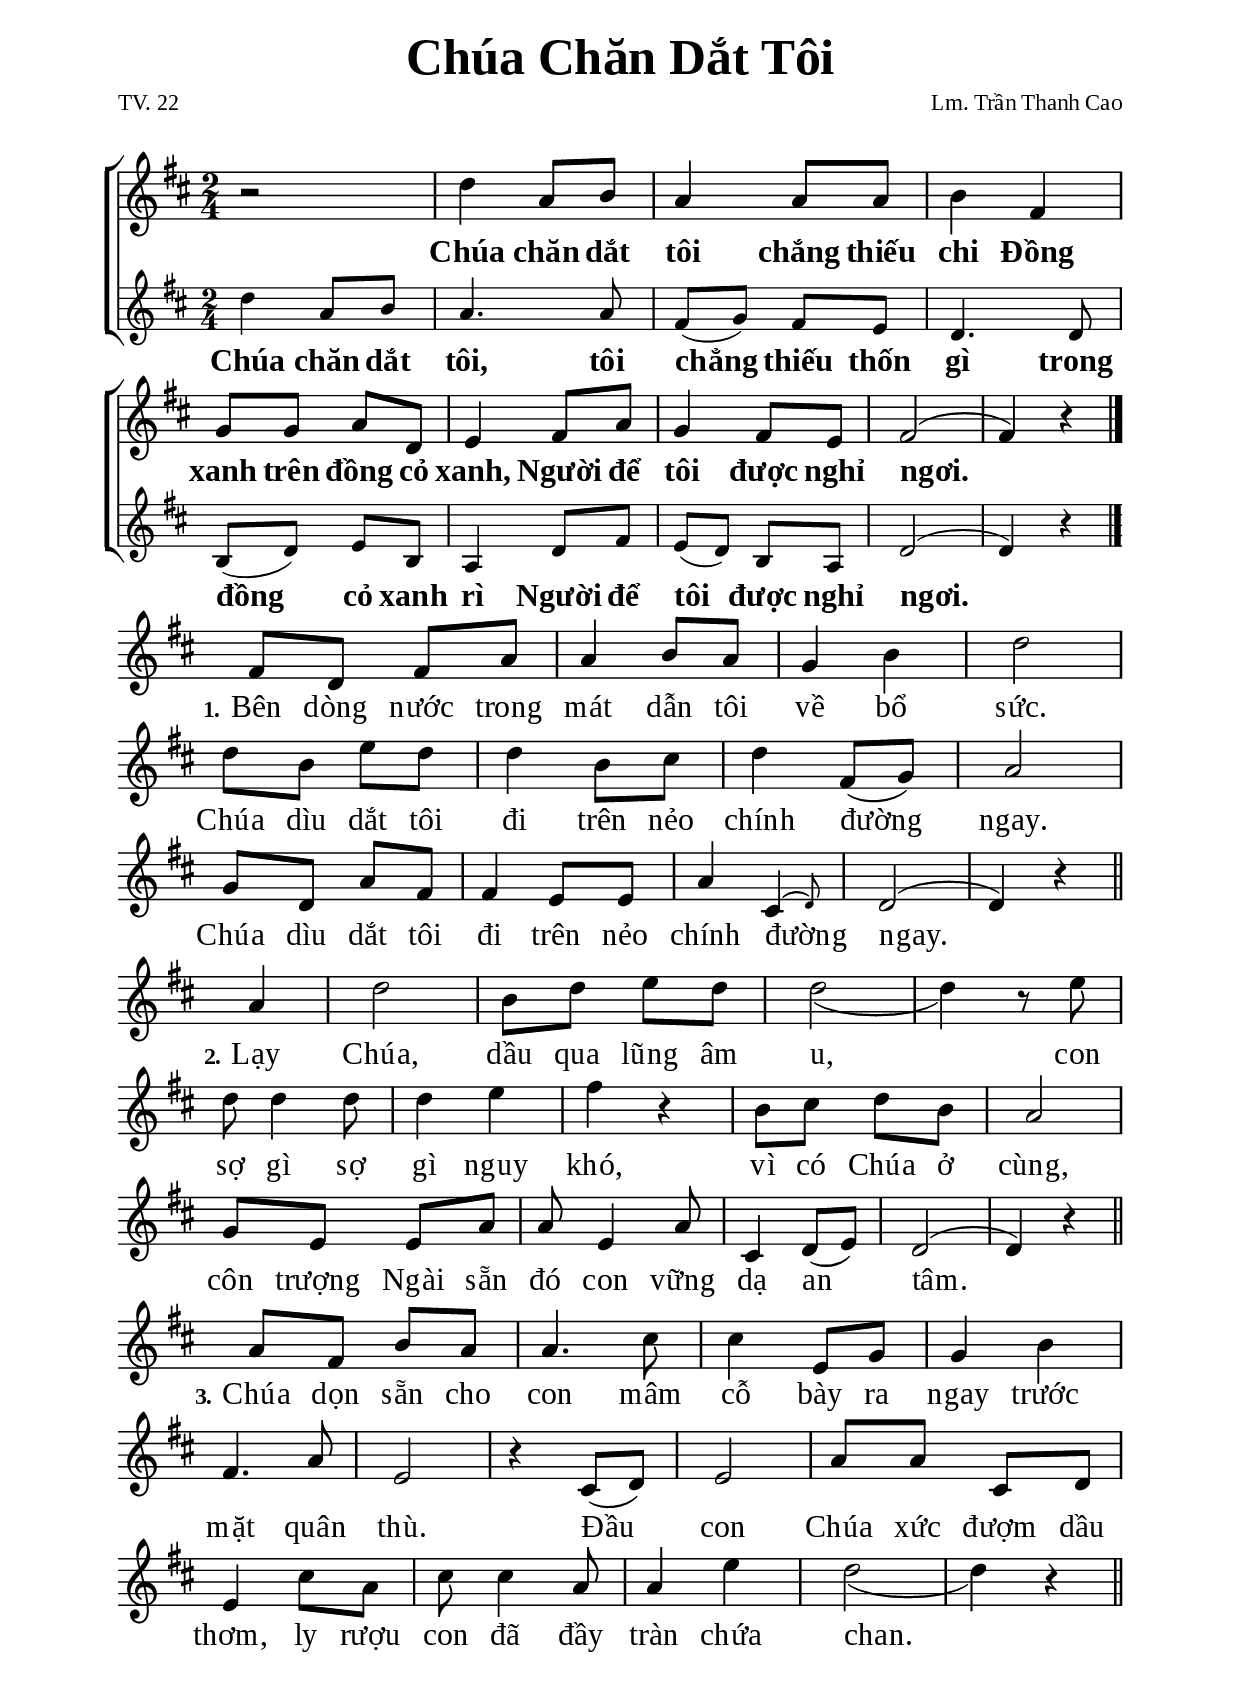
% Cài đặt chung
\version "2.20.0"
\include "english.ly"

\header {
  title = \markup { \fontsize #3 "Chúa Chăn Dắt Tôi" }
  poet = "TV. 22"
  composer = "Lm. Trần Thanh Cao"
  arranger = " "
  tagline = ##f
}

\paper {
  #(set-paper-size "a4")
  top-margin = 10\mm
  bottom-margin = 10\mm
  left-margin = 20\mm
  right-margin = 20\mm
  indent = #0
  #(define fonts
    (make-pango-font-tree
      "Liberation Serif"
      "Liberation Serif"
      "Liberation Serif"
      (/ 20 20)))
  page-count = #1
}

% Nhạc điệp khúc
nhacDiepKhucBas = \relative c'' {
  r2 |
  d4 a8 b |
  a4 a8 a 
  b4 fs |
  g8 g a d, |
  e4 fs8 a |
  g4 fs8 e |
  fs2 ^( |
  fs4) r \bar "|."
}

nhacDiepKhucSop = \relative c'' {
  d4 a8 b |
  a4. a8 |
  fs (g) fs e |
  d4. d8 |
  b (d) e b |
  a4 d8 fs |
  e (d) b a |
  d2 ^( |
  d4) r \bar "|."
}

% Nhạc phiên khúc
nhacPhienKhucMot = \relative c' {
  fs8 d fs a |
  a4 b8 a |
  g4 b |
  d2 |
  d8 b e d |
  d4 b8 cs |
  d4 fs,8 (g) |
  a2 |
  g8 d a' fs |
  fs4 e8 e |
  a4 \afterGrace cs, ^(\tweak font-size #-4 d8) |
  d2 ^( |
  d4) r \bar "||"
}

nhacPhienKhucHai = \relative c'' {
  \partial 4 a4 |
  d2 |
  b8 d e d |
  d2 _( |
  d4) r8 e |
  d d4 d8 |
  d4 e fs r |
  b,8 cs d b |
  a2 |
  g8 e e a |
  a e4 a8 |
  cs,4 d8 (e) |
  d2 ^( |
  d4) r \bar "||"
}

nhacPhienKhucBa = \relative c'' {
  a8 fs b a |
  a4. cs8 |
  cs4 e,8 g |
  g4 b |
  fs4. a8 |
  e2 |
  r4 cs8 (d) |
  e2 |
  a8 a cs, d |
  e4 cs'8 a |
  cs8 cs4 a8 |
  a4 e' |
  d2 _( |
  d4) r \bar "||"
}

nhacPhienKhucBon = \relative c'' {
  \partial 4 g8 b |
  d2 |
  b4 d8 e |
  d2 |
  r4 d8 d |
  e4. d8 |
  e8 \acciaccatura e fs4 d8 |
  a2 |
  g4 b |
  d e |
  a,4. _(b8) |
  a2 ( |
  a4) cs8 a |
  cs4 cs8 a |
  fs4 cs' |
  d2 ( |
  d4) r \bar "||"
}

% Lời điệp khúc
loiDiepKhucSop = \lyricmode {
  Chúa chăn dắt tôi,
  tôi chẳng thiếu thốn gì
  trong đồng cỏ xanh rì
  Người để tôi được nghỉ ngơi.
}

loiDiepKhucBas = \lyricmode {
  Chúa chăn dắt tôi
  chắng thiếu chi
  Đồng xanh trên đồng cỏ xanh,
  Người để tôi được nghỉ ngơi.
}

% Lời phiên khúc
loiPhienKhucMot = \lyricmode {
  \set stanza = #"1."
  Bên dòng nước trong mát dẫn tôi về bổ sức.
  Chúa dìu dắt tôi đi trên nẻo chính đường ngay.
  Chúa dìu dắt tôi đi trên nẻo chính đường ngay.
}

loiPhienKhucHai = \lyricmode {
  \set stanza = #"2."
  Lạy Chúa, dầu qua lũng âm u,
  con sợ gì sợ gì nguy khó,
  vì có Chúa ở cùng,
  côn trượng Ngài sẵn đó con vững dạ an tâm.
}

loiPhienKhucBa = \lyricmode {
  \set stanza = #"3."
  Chúa dọn sẵn cho con mâm cỗ bày ra ngay trước mặt quân thù.
  Đầu con Chúa xức đượm dầu thơm,
  ly rượu con đã đầy tràn chứa chan.
}

loiPhienKhucBon = \lyricmode {
  \set stanza = #"4."
  Tình thương Chúa và muôn phúc lộc,
  hằng dõi theo dõi theo suốt cuộc đời
  và tôi sống ở nhà Người những ngày tháng,
  những năm dài triền miên.
}


% Dàn trang
\score {
  \new ChoirStaff <<
     \new Staff = diepKhuc \with {
        \consists "Merge_rests_engraver"
        \magnifyStaff #(magstep +1)
      }
      <<
      \new Voice = beBas {
        \key d \major \time 2/4 \stemNeutral \nhacDiepKhucBas
      }
      \new Lyrics \lyricsto beBas \loiDiepKhucBas
    >>
    \new Staff <<
      \new Voice = beSop {
        \key d \major \time 2/4 \stemNeutral \nhacDiepKhucSop
      }
      \new Lyrics \lyricsto beSop \loiDiepKhucSop
    >>
  >>
  \layout {
    \override Lyrics.LyricText.font-series = #'bold
    \override Lyrics.LyricText.font-size = #+3
    \override Lyrics.LyricSpace.minimum-distance = #0.5
    \override Score.BarNumber.break-visibility = ##(#f #f #f)
    \override Score.SpacingSpanner.uniform-stretching = ##t
  }
}

\score {
  \new ChoirStaff <<
    \new Staff = phienKhuc \with {
        \magnifyStaff #(magstep +1)
      }
      <<
      \new Voice = beSop {
        \key d \major \time 2/4 \nhacPhienKhucMot
      }
    >>
    \new Lyrics \lyricsto beSop \loiPhienKhucMot
  >>
  \layout {
    \override Staff.TimeSignature.transparent = ##t
    \override Lyrics.LyricText.font-size = #+3
    \override Lyrics.LyricSpace.minimum-distance = #2.0
    \override Score.BarNumber.break-visibility = ##(#f #f #f)
    \override Score.SpacingSpanner.uniform-stretching = ##t
  } 
}

\score {
  \new ChoirStaff <<
    \new Staff = phienKhuc \with {
        \magnifyStaff #(magstep +1)
      }
      <<
      \new Voice = beSop {
        \key d \major \time 2/4 \nhacPhienKhucHai
      }
    >>
    \new Lyrics \lyricsto beSop \loiPhienKhucHai
  >>
  \layout {
    \override Staff.TimeSignature.transparent = ##t
    \override Lyrics.LyricText.font-size = #+3
    \override Lyrics.LyricSpace.minimum-distance = #2.0
    \override Score.BarNumber.break-visibility = ##(#f #f #f)
    \override Score.SpacingSpanner.uniform-stretching = ##t
  } 
}

\score {
  \new ChoirStaff <<
    \new Staff = phienKhuc \with {
        \magnifyStaff #(magstep +1)
      }
      <<
      \new Voice = beSop {
        \key d \major \time 2/4 \nhacPhienKhucBa
      }
    >>
    \new Lyrics \lyricsto beSop \loiPhienKhucBa
  >>
  \layout {
    \override Staff.TimeSignature.transparent = ##t
    \override Lyrics.LyricText.font-size = #+3
    \override Lyrics.LyricSpace.minimum-distance = #2.0
    \override Score.BarNumber.break-visibility = ##(#f #f #f)
    \override Score.SpacingSpanner.uniform-stretching = ##t
  } 
}
